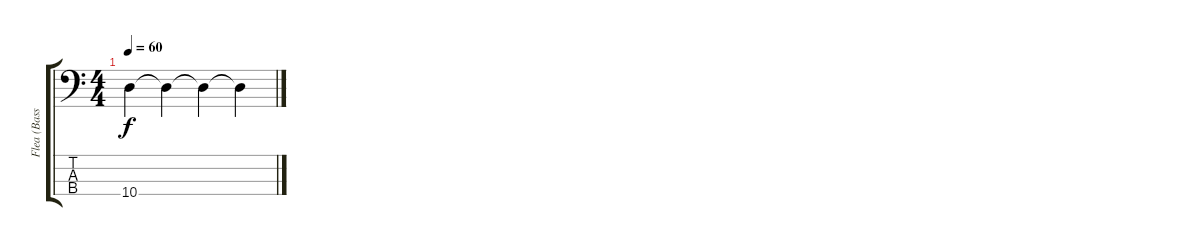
\track ("Flea (Bass)" "Flea (Bass") {instrument electricbassfinger}
\staff {score tabs}
\tuning (G2 D2 A1 E1) {hide}
\ts (4 4)
\tempo 60
\clef f4
\ks c
10.4{t}.4{dy f} 10.4{t}.4 10.4{t}.4 10.4{t}.4
